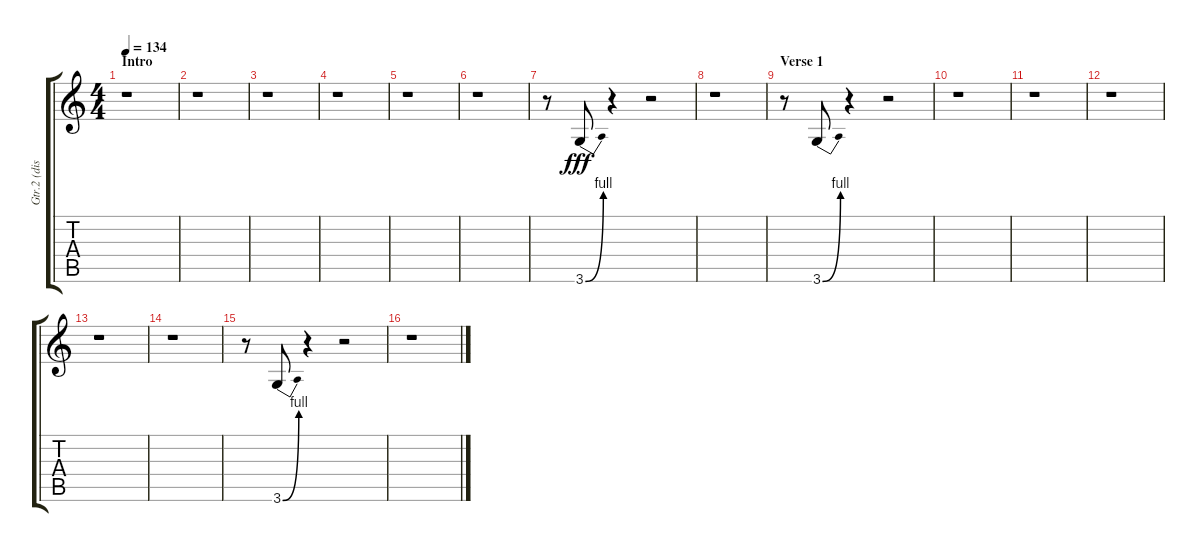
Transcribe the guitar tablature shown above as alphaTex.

\track ("Gtr.2 (disto.)" "Gtr.2 (dis") {instrument overdrivenguitar}
\staff {score tabs}
\tuning (E4 B3 G3 D3 A2 E2) {hide}
\ts (4 4)
\section ("" "Intro")
\tempo 134
\clef g2
\ks c
r.1{dy fff instrument overdrivenguitar} |
r.1 |
r.1 |
r.1 |
r.1 |
r.1 |
r.8 3.6{be (bend 0 0 60 4)}.8 r.4 r.2 |
r.1 |
\section ("" "Verse 1")
r.8 3.6{be (bend 0 0 60 4)}.8 r.4 r.2 |
r.1 |
r.1 |
r.1 |
r.1 |
r.1 |
r.8 3.6{be (bend 0 0 60 4)}.8 r.4 r.2 |
r.1
